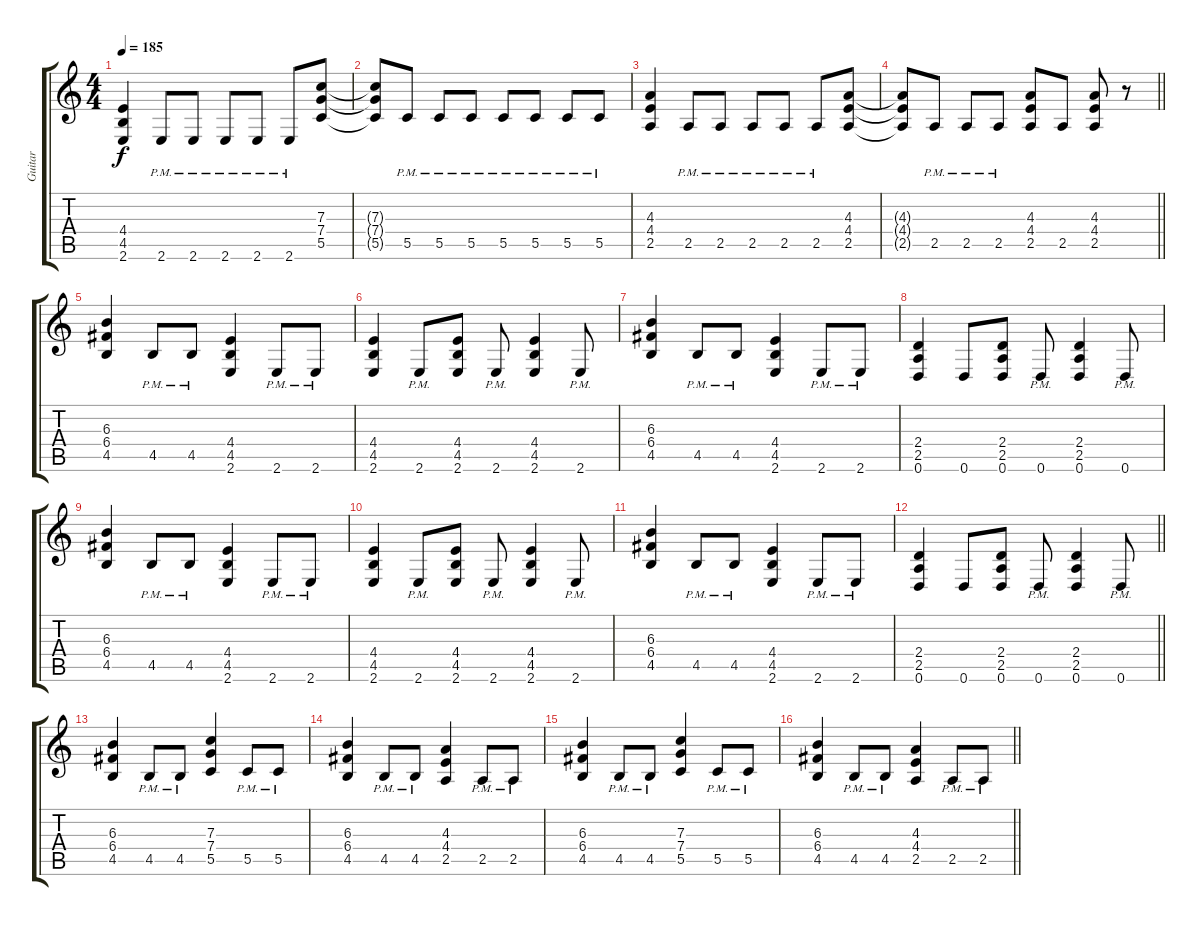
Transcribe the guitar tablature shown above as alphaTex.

\track ("Guitar" "Guitar") {instrument distortionguitar}
\staff {score tabs}
\tuning (D4 A3 F3 C3 G2 D2) {hide}
\ts (4 4)
\tempo 185
\clef g2
\ks c
(4.4 4.5 2.6).4{dy f} 2.6{pm}.8 2.6{pm}.8 2.6{pm}.8 2.6{pm}.8 2.6{pm}.8 (7.3 7.4 5.5).8 |
(7.3{t} 7.4{t} 5.5{t}).8 5.5{pm}.8 5.5{pm}.8 5.5{pm}.8 5.5{pm}.8 5.5{pm}.8 5.5{pm}.8 5.5{pm}.8 |
(4.3 4.4 2.5).4 2.5{pm}.8 2.5{pm}.8 2.5{pm}.8 2.5{pm}.8 2.5{pm}.8 (4.3 4.4 2.5).8 |
\barLineRight lightlight
(4.3{t} 4.4{t} 2.5{t}).8 2.5{pm}.8 2.5{pm}.8 2.5{pm}.8 (4.3 4.4 2.5).8 2.5.8 (4.3 4.4 2.5).8 r.8 |
\section ("" "")
(6.3 6.4 4.5).4 4.5{pm}.8 4.5{pm}.8 (4.4 4.5 2.6).4 2.6{pm}.8 2.6{pm}.8 |
(4.4 4.5 2.6).4 2.6{pm}.8 (4.4 4.5 2.6).8 2.6{pm}.8 (4.4 4.5 2.6).4 2.6{pm}.8 |
(6.3 6.4 4.5).4 4.5{pm}.8 4.5{pm}.8 (4.4 4.5 2.6).4 2.6{pm}.8 2.6{pm}.8 |
(2.4 2.5 0.6).4 0.6.8 (2.4 2.5 0.6).8 0.6{pm}.8 (2.4 2.5 0.6).4 0.6{pm}.8 |
(6.3 6.4 4.5).4 4.5{pm}.8 4.5{pm}.8 (4.4 4.5 2.6).4 2.6{pm}.8 2.6{pm}.8 |
(4.4 4.5 2.6).4 2.6{pm}.8 (4.4 4.5 2.6).8 2.6{pm}.8 (4.4 4.5 2.6).4 2.6{pm}.8 |
(6.3 6.4 4.5).4 4.5{pm}.8 4.5{pm}.8 (4.4 4.5 2.6).4 2.6{pm}.8 2.6{pm}.8 |
\barLineRight lightlight
(2.4 2.5 0.6).4 0.6.8 (2.4 2.5 0.6).8 0.6{pm}.8 (2.4 2.5 0.6).4 0.6{pm}.8 |
(6.3 6.4 4.5).4 4.5{pm}.8 4.5{pm}.8 (7.3 7.4 5.5).4 5.5{pm}.8 5.5{pm}.8 |
(6.3 6.4 4.5).4 4.5{pm}.8 4.5{pm}.8 (4.3 4.4 2.5).4 2.5{pm}.8 2.5{pm}.8 |
(6.3 6.4 4.5).4 4.5{pm}.8 4.5{pm}.8 (7.3 7.4 5.5).4 5.5{pm}.8 5.5{pm}.8 |
\barLineRight lightlight
(6.3 6.4 4.5).4 4.5{pm}.8 4.5{pm}.8 (4.3 4.4 2.5).4 2.5{pm}.8 2.5{pm}.8
